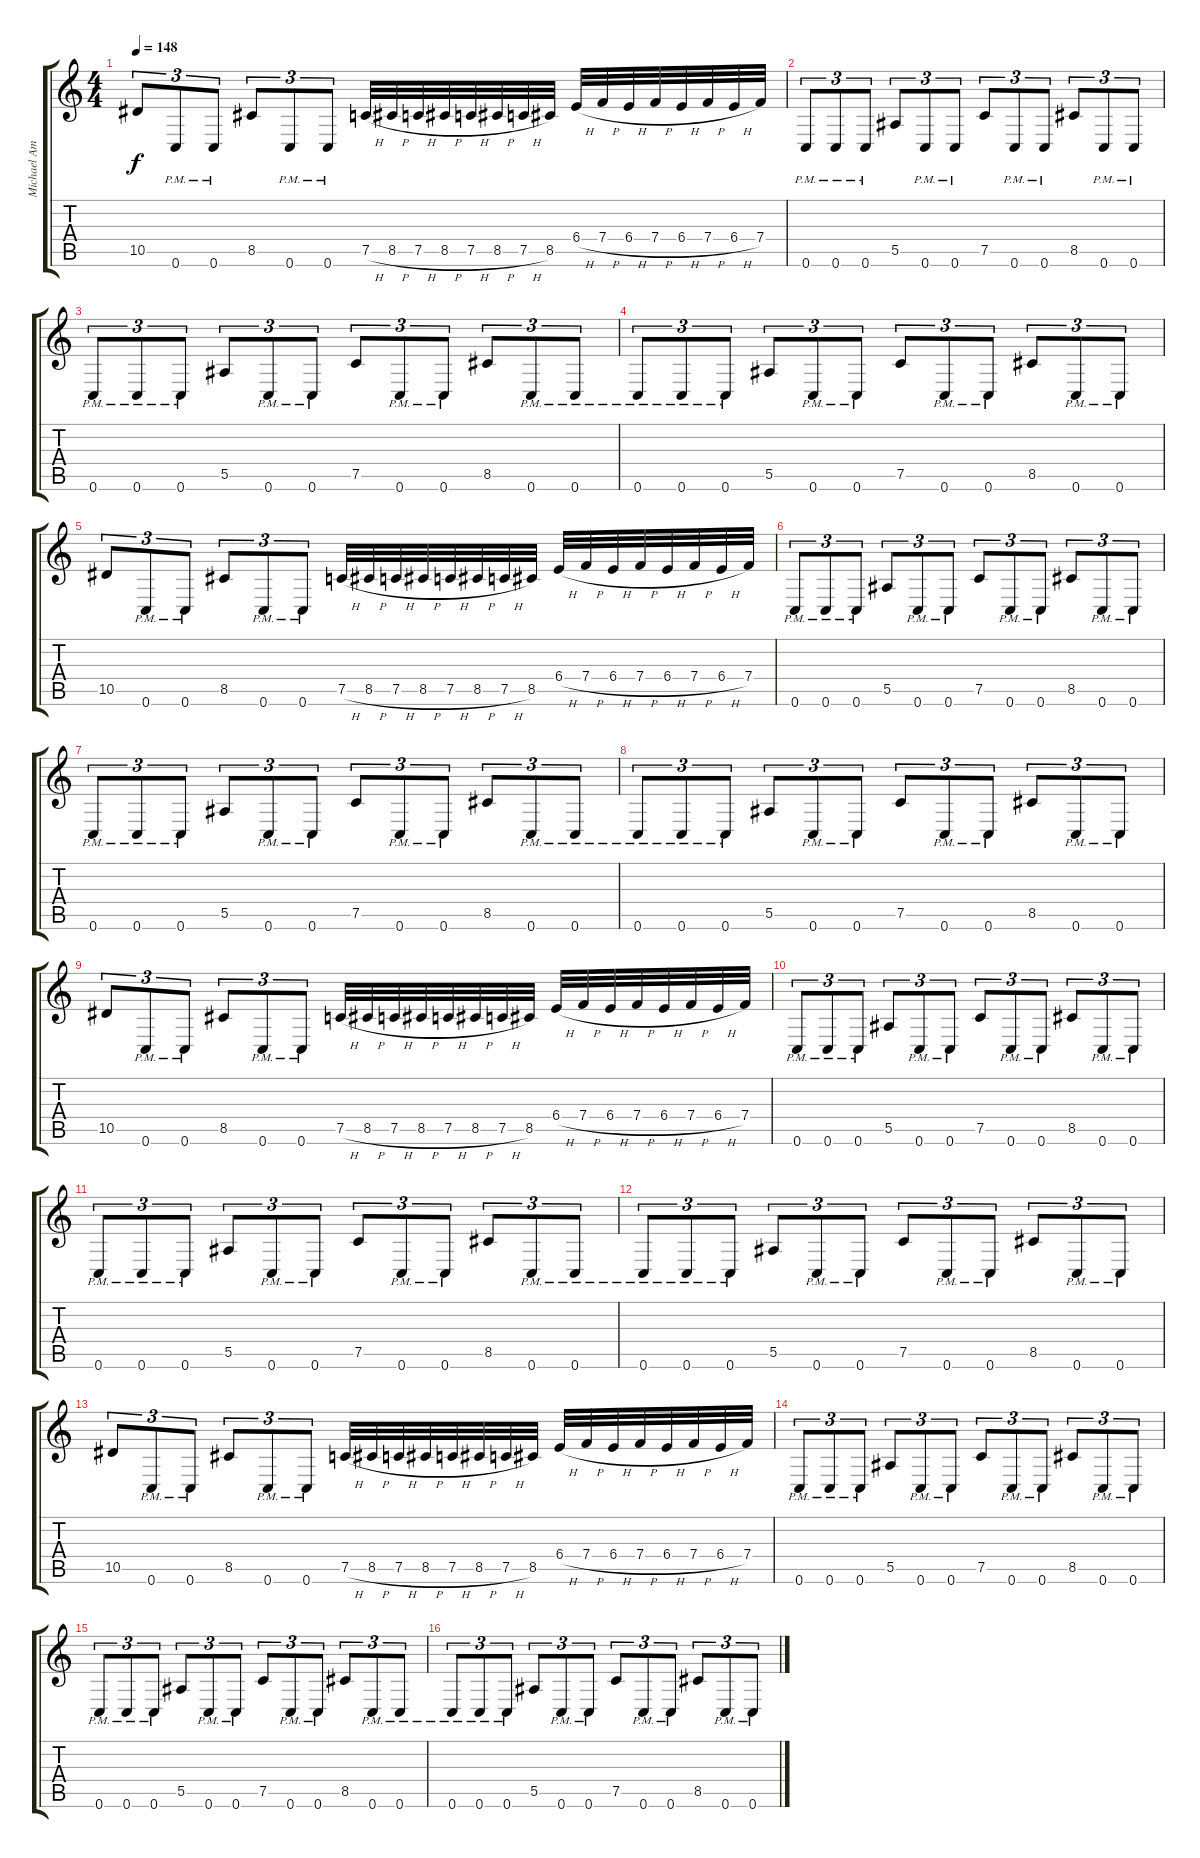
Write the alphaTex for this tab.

\track ("Michael Amott (Lead Guitar)" "Michael Am") {instrument distortionguitar}
\staff {score tabs}
\tuning (C4 G3 Eb3 Bb2 F2 C2) {hide}
\ts (4 4)
\tempo 148
\clef g2
\ks c
10.5.8{tu (3 2) dy f} 0.6{pm}.8{tu (3 2)} 0.6{pm}.8{tu (3 2)} 8.5.8{tu (3 2)} 0.6{pm}.8{tu (3 2)} 0.6{pm}.8{tu (3 2)} 7.5{h}.32 8.5{h}.32 7.5{h}.32 8.5{h}.32 7.5{h}.32 8.5{h}.32 7.5{h}.32 8.5.32 6.4{h}.32 7.4{h}.32 6.4{h}.32 7.4{h}.32 6.4{h}.32 7.4{h}.32 6.4{h}.32 7.4.32 |
0.6{pm}.8{tu (3 2)} 0.6{pm}.8{tu (3 2)} 0.6{pm}.8{tu (3 2)} 5.5.8{tu (3 2)} 0.6{pm}.8{tu (3 2)} 0.6{pm}.8{tu (3 2)} 7.5.8{tu (3 2)} 0.6{pm}.8{tu (3 2)} 0.6{pm}.8{tu (3 2)} 8.5.8{tu (3 2)} 0.6{pm}.8{tu (3 2)} 0.6{pm}.8{tu (3 2)} |
0.6{pm}.8{tu (3 2)} 0.6{pm}.8{tu (3 2)} 0.6{pm}.8{tu (3 2)} 5.5.8{tu (3 2)} 0.6{pm}.8{tu (3 2)} 0.6{pm}.8{tu (3 2)} 7.5.8{tu (3 2)} 0.6{pm}.8{tu (3 2)} 0.6{pm}.8{tu (3 2)} 8.5.8{tu (3 2)} 0.6{pm}.8{tu (3 2)} 0.6{pm}.8{tu (3 2)} |
0.6{pm}.8{tu (3 2)} 0.6{pm}.8{tu (3 2)} 0.6{pm}.8{tu (3 2)} 5.5.8{tu (3 2)} 0.6{pm}.8{tu (3 2)} 0.6{pm}.8{tu (3 2)} 7.5.8{tu (3 2)} 0.6{pm}.8{tu (3 2)} 0.6{pm}.8{tu (3 2)} 8.5.8{tu (3 2)} 0.6{pm}.8{tu (3 2)} 0.6{pm}.8{tu (3 2)} |
10.5.8{tu (3 2)} 0.6{pm}.8{tu (3 2)} 0.6{pm}.8{tu (3 2)} 8.5.8{tu (3 2)} 0.6{pm}.8{tu (3 2)} 0.6{pm}.8{tu (3 2)} 7.5{h}.32 8.5{h}.32 7.5{h}.32 8.5{h}.32 7.5{h}.32 8.5{h}.32 7.5{h}.32 8.5.32 6.4{h}.32 7.4{h}.32 6.4{h}.32 7.4{h}.32 6.4{h}.32 7.4{h}.32 6.4{h}.32 7.4.32 |
0.6{pm}.8{tu (3 2)} 0.6{pm}.8{tu (3 2)} 0.6{pm}.8{tu (3 2)} 5.5.8{tu (3 2)} 0.6{pm}.8{tu (3 2)} 0.6{pm}.8{tu (3 2)} 7.5.8{tu (3 2)} 0.6{pm}.8{tu (3 2)} 0.6{pm}.8{tu (3 2)} 8.5.8{tu (3 2)} 0.6{pm}.8{tu (3 2)} 0.6{pm}.8{tu (3 2)} |
0.6{pm}.8{tu (3 2)} 0.6{pm}.8{tu (3 2)} 0.6{pm}.8{tu (3 2)} 5.5.8{tu (3 2)} 0.6{pm}.8{tu (3 2)} 0.6{pm}.8{tu (3 2)} 7.5.8{tu (3 2)} 0.6{pm}.8{tu (3 2)} 0.6{pm}.8{tu (3 2)} 8.5.8{tu (3 2)} 0.6{pm}.8{tu (3 2)} 0.6{pm}.8{tu (3 2)} |
0.6{pm}.8{tu (3 2)} 0.6{pm}.8{tu (3 2)} 0.6{pm}.8{tu (3 2)} 5.5.8{tu (3 2)} 0.6{pm}.8{tu (3 2)} 0.6{pm}.8{tu (3 2)} 7.5.8{tu (3 2)} 0.6{pm}.8{tu (3 2)} 0.6{pm}.8{tu (3 2)} 8.5.8{tu (3 2)} 0.6{pm}.8{tu (3 2)} 0.6{pm}.8{tu (3 2)} |
10.5.8{tu (3 2)} 0.6{pm}.8{tu (3 2)} 0.6{pm}.8{tu (3 2)} 8.5.8{tu (3 2)} 0.6{pm}.8{tu (3 2)} 0.6{pm}.8{tu (3 2)} 7.5{h}.32 8.5{h}.32 7.5{h}.32 8.5{h}.32 7.5{h}.32 8.5{h}.32 7.5{h}.32 8.5.32 6.4{h}.32 7.4{h}.32 6.4{h}.32 7.4{h}.32 6.4{h}.32 7.4{h}.32 6.4{h}.32 7.4.32 |
0.6{pm}.8{tu (3 2)} 0.6{pm}.8{tu (3 2)} 0.6{pm}.8{tu (3 2)} 5.5.8{tu (3 2)} 0.6{pm}.8{tu (3 2)} 0.6{pm}.8{tu (3 2)} 7.5.8{tu (3 2)} 0.6{pm}.8{tu (3 2)} 0.6{pm}.8{tu (3 2)} 8.5.8{tu (3 2)} 0.6{pm}.8{tu (3 2)} 0.6{pm}.8{tu (3 2)} |
0.6{pm}.8{tu (3 2)} 0.6{pm}.8{tu (3 2)} 0.6{pm}.8{tu (3 2)} 5.5.8{tu (3 2)} 0.6{pm}.8{tu (3 2)} 0.6{pm}.8{tu (3 2)} 7.5.8{tu (3 2)} 0.6{pm}.8{tu (3 2)} 0.6{pm}.8{tu (3 2)} 8.5.8{tu (3 2)} 0.6{pm}.8{tu (3 2)} 0.6{pm}.8{tu (3 2)} |
0.6{pm}.8{tu (3 2)} 0.6{pm}.8{tu (3 2)} 0.6{pm}.8{tu (3 2)} 5.5.8{tu (3 2)} 0.6{pm}.8{tu (3 2)} 0.6{pm}.8{tu (3 2)} 7.5.8{tu (3 2)} 0.6{pm}.8{tu (3 2)} 0.6{pm}.8{tu (3 2)} 8.5.8{tu (3 2)} 0.6{pm}.8{tu (3 2)} 0.6{pm}.8{tu (3 2)} |
10.5.8{tu (3 2)} 0.6{pm}.8{tu (3 2)} 0.6{pm}.8{tu (3 2)} 8.5.8{tu (3 2)} 0.6{pm}.8{tu (3 2)} 0.6{pm}.8{tu (3 2)} 7.5{h}.32 8.5{h}.32 7.5{h}.32 8.5{h}.32 7.5{h}.32 8.5{h}.32 7.5{h}.32 8.5.32 6.4{h}.32 7.4{h}.32 6.4{h}.32 7.4{h}.32 6.4{h}.32 7.4{h}.32 6.4{h}.32 7.4.32 |
0.6{pm}.8{tu (3 2)} 0.6{pm}.8{tu (3 2)} 0.6{pm}.8{tu (3 2)} 5.5.8{tu (3 2)} 0.6{pm}.8{tu (3 2)} 0.6{pm}.8{tu (3 2)} 7.5.8{tu (3 2)} 0.6{pm}.8{tu (3 2)} 0.6{pm}.8{tu (3 2)} 8.5.8{tu (3 2)} 0.6{pm}.8{tu (3 2)} 0.6{pm}.8{tu (3 2)} |
0.6{pm}.8{tu (3 2)} 0.6{pm}.8{tu (3 2)} 0.6{pm}.8{tu (3 2)} 5.5.8{tu (3 2)} 0.6{pm}.8{tu (3 2)} 0.6{pm}.8{tu (3 2)} 7.5.8{tu (3 2)} 0.6{pm}.8{tu (3 2)} 0.6{pm}.8{tu (3 2)} 8.5.8{tu (3 2)} 0.6{pm}.8{tu (3 2)} 0.6{pm}.8{tu (3 2)} |
0.6{pm}.8{tu (3 2)} 0.6{pm}.8{tu (3 2)} 0.6{pm}.8{tu (3 2)} 5.5.8{tu (3 2)} 0.6{pm}.8{tu (3 2)} 0.6{pm}.8{tu (3 2)} 7.5.8{tu (3 2)} 0.6{pm}.8{tu (3 2)} 0.6{pm}.8{tu (3 2)} 8.5.8{tu (3 2)} 0.6{pm}.8{tu (3 2)} 0.6{pm}.8{tu (3 2)}
